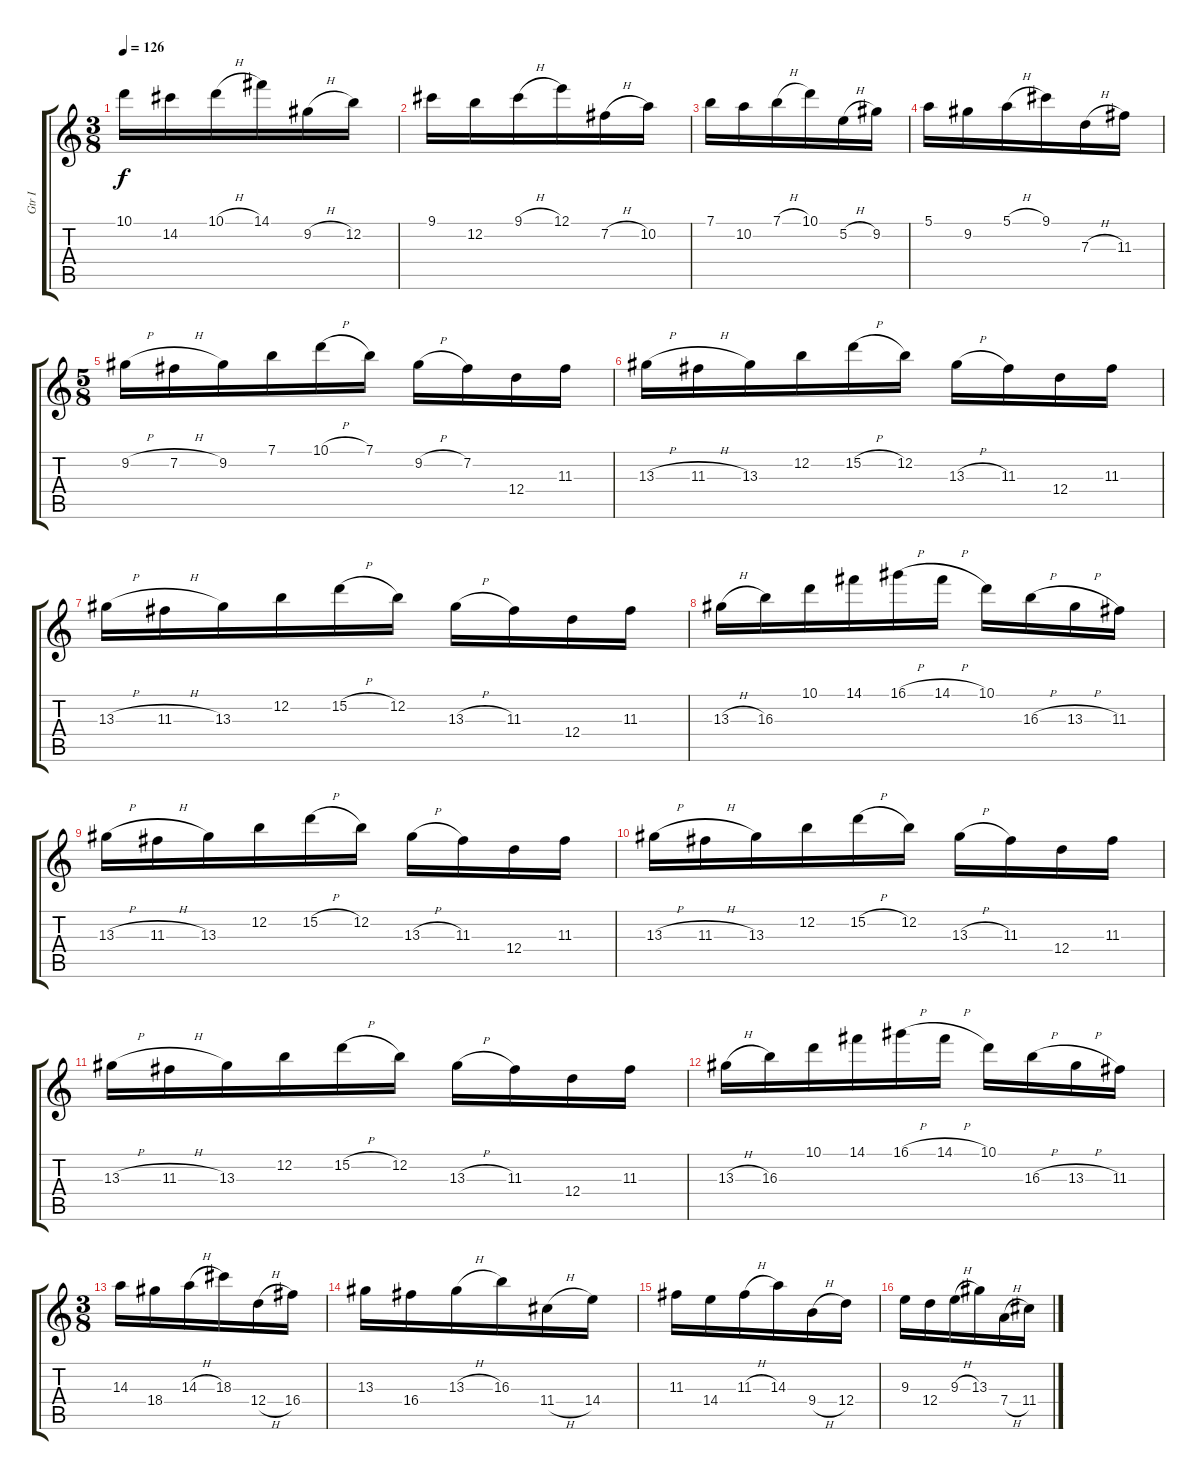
\track ("Gtr I" "Gtr I") {instrument overdrivenguitar}
\staff {score tabs}
\tuning (E4 B3 G3 D3 A2 E2) {hide}
\ts (3 8)
\tempo 126
\clef g2
\ks c
10.1.16{dy f} 14.2.16 10.1{h}.16 14.1.16 9.2{h}.16 12.2.16 |
9.1.16 12.2.16 9.1{h}.16 12.1.16 7.2{h}.16 10.2.16 |
7.1.16 10.2.16 7.1{h}.16 10.1.16 5.2{h}.16 9.2.16 |
5.1.16 9.2.16 5.1{h}.16 9.1.16 7.3{h}.16 11.3.16 |
\ts (5 8)
9.2{h}.16 7.2{h}.16 9.2.16 7.1.16 10.1{h}.16 7.1.16 9.2{h}.16 7.2.16 12.4.16 11.3.16 |
13.3{h}.16 11.3{h}.16 13.3.16 12.2.16 15.2{h}.16 12.2.16 13.3{h}.16 11.3.16 12.4.16 11.3.16 |
13.3{h}.16 11.3{h}.16 13.3.16 12.2.16 15.2{h}.16 12.2.16 13.3{h}.16 11.3.16 12.4.16 11.3.16 |
13.3{h}.16 16.3.16 10.1.16 14.1.16 16.1{h}.16 14.1{h}.16 10.1.16 16.3{h}.16 13.3{h}.16 11.3.16 |
13.3{h}.16 11.3{h}.16 13.3.16 12.2.16 15.2{h}.16 12.2.16 13.3{h}.16 11.3.16 12.4.16 11.3.16 |
13.3{h}.16 11.3{h}.16 13.3.16 12.2.16 15.2{h}.16 12.2.16 13.3{h}.16 11.3.16 12.4.16 11.3.16 |
13.3{h}.16 11.3{h}.16 13.3.16 12.2.16 15.2{h}.16 12.2.16 13.3{h}.16 11.3.16 12.4.16 11.3.16 |
13.3{h}.16 16.3.16 10.1.16 14.1.16 16.1{h}.16 14.1{h}.16 10.1.16 16.3{h}.16 13.3{h}.16 11.3.16 |
\ts (3 8)
14.3.16 18.4.16 14.3{h}.16 18.3.16 12.4{h}.16 16.4.16 |
13.3.16 16.4.16 13.3{h}.16 16.3.16 11.4{h}.16 14.4.16 |
11.3.16 14.4.16 11.3{h}.16 14.3.16 9.4{h}.16 12.4.16 |
9.3.16 12.4.16 9.3{h}.16 13.3.16 7.4{h}.16 11.4.16
